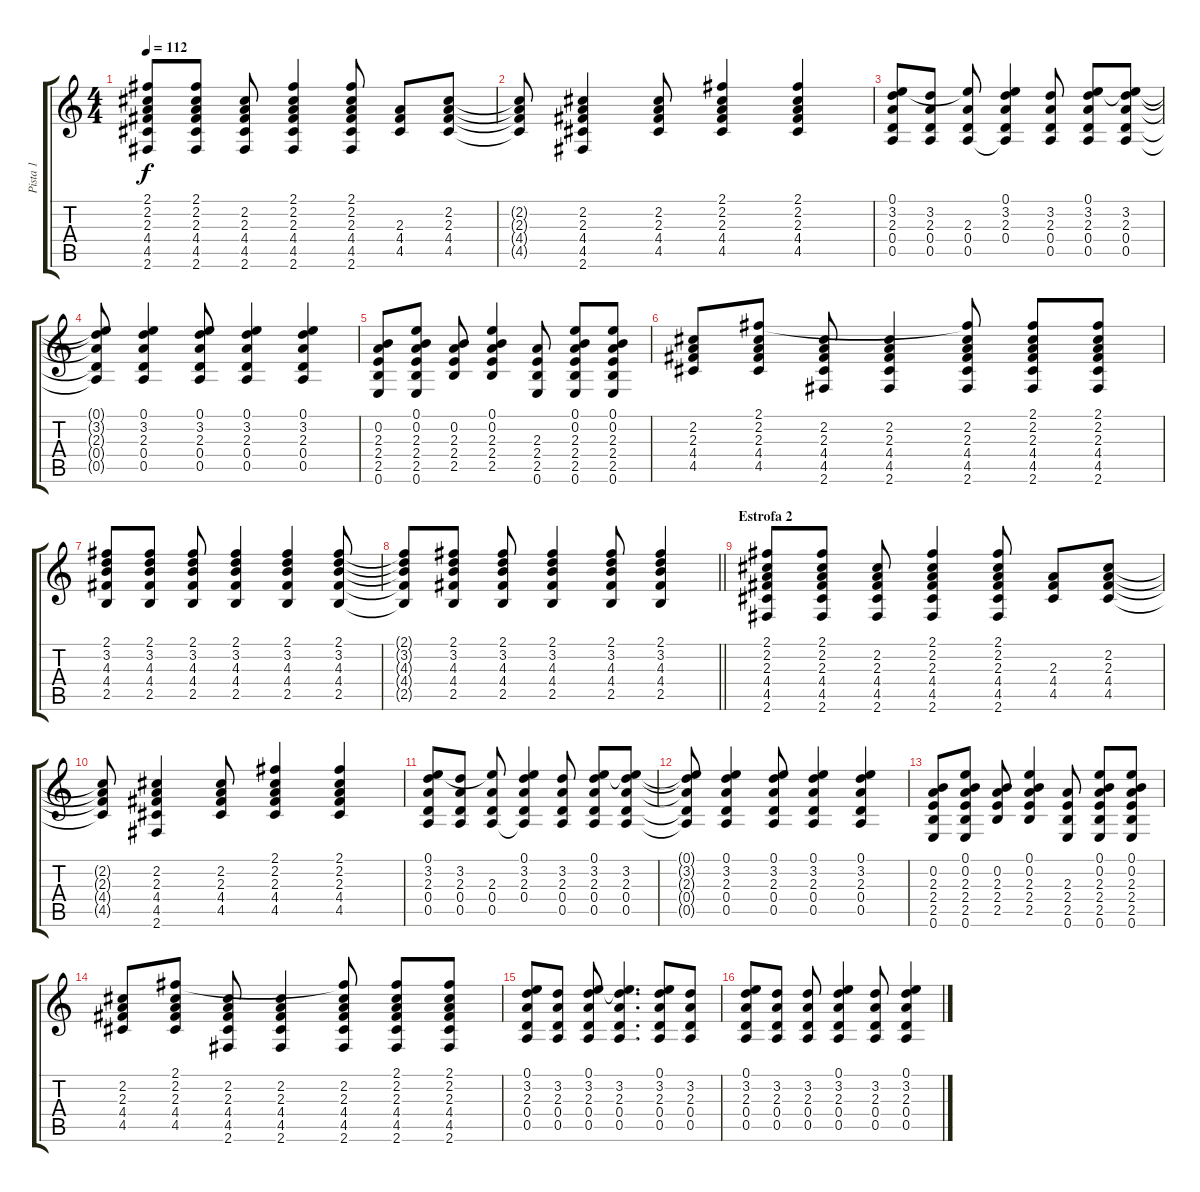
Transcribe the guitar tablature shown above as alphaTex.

\track ("Pista 1" "Pista 1") {instrument acousticguitarsteel}
\staff {score tabs}
\tuning (E4 B3 G3 D3 A2 E2) {hide}
\ts (4 4)
\tempo 112
\clef g2
\ks c
(2.1 2.2 2.3 4.4 4.5 2.6).8{dy f} (2.1 2.2 2.3 4.4 4.5 2.6).8 (2.2 2.3 4.4 4.5 2.6).8 (2.1 2.2 2.3 4.4 4.5 2.6).4 (2.1 2.2 2.3 4.4 4.5 2.6).8 (2.3 4.4 4.5).8 (2.2 2.3 4.4 4.5).8 |
(2.2{t} 2.3{t} 4.4{t} 4.5{t}).8 (2.2 2.3 4.4 4.5 2.6).4 (2.2 2.3 4.4 4.5).8 (2.1 2.2 2.3 4.4 4.5).4 (2.1 2.2 2.3 4.4 4.5).4 |
(0.1 3.2 2.3 0.4 0.5).8 (3.2 2.3 0.4 0.5).8 (0.1{t} 2.3 0.4 0.5).8 (0.1 3.2 2.3 0.4 0.5{t}).4 (3.2 2.3 0.4 0.5).8 (0.1 3.2 2.3 0.4 0.5).8 (0.1{t} 3.2 2.3 0.4 0.5).8 |
(0.1{t} 3.2{t} 2.3{t} 0.4{t} 0.5{t}).8 (0.1 3.2 2.3 0.4 0.5).4 (0.1 3.2 2.3 0.4 0.5).8 (0.1 3.2 2.3 0.4 0.5).4 (0.1 3.2 2.3 0.4 0.5).4 |
(0.2 2.3 2.4 2.5 0.6).8 (0.1 0.2 2.3 2.4 2.5 0.6).8 (0.2 2.3 2.4 2.5).8 (0.1 0.2 2.3 2.4 2.5).4 (2.3 2.4 2.5 0.6).8 (0.1 0.2 2.3 2.4 2.5 0.6).8 (0.1 0.2 2.3 2.4 2.5 0.6).8 |
(2.2 2.3 4.4 4.5).8 (2.1 2.2 2.3 4.4 4.5).8 (2.2 2.3 4.4 4.5 2.6).8 (2.2 2.3 4.4 4.5 2.6).4 (2.1{t} 2.2 2.3 4.4 4.5 2.6).8 (2.1 2.2 2.3 4.4 4.5 2.6).8 (2.1 2.2 2.3 4.4 4.5 2.6).8 |
(2.1 3.2 4.3 4.4 2.5).8 (2.1 3.2 4.3 4.4 2.5).8 (2.1 3.2 4.3 4.4 2.5).8 (2.1 3.2 4.3 4.4 2.5).4 (2.1 3.2 4.3 4.4 2.5).4 (2.1 3.2 4.3 4.4 2.5).8 |
\barLineRight lightlight
(2.1{t} 3.2{t} 4.3{t} 4.4{t} 2.5{t}).8 (2.1 3.2 4.3 4.4 2.5).8 (2.1 3.2 4.3 4.4 2.5).8 (2.1 3.2 4.3 4.4 2.5).4 (2.1 3.2 4.3 4.4 2.5).8 (2.1 3.2 4.3 4.4 2.5).4 |
\section ("" "Estrofa 2")
(2.1 2.2 2.3 4.4 4.5 2.6).8 (2.1 2.2 2.3 4.4 4.5 2.6).8 (2.2 2.3 4.4 4.5 2.6).8 (2.1 2.2 2.3 4.4 4.5 2.6).4 (2.1 2.2 2.3 4.4 4.5 2.6).8 (2.3 4.4 4.5).8 (2.2 2.3 4.4 4.5).8 |
(2.2{t} 2.3{t} 4.4{t} 4.5{t}).8 (2.2 2.3 4.4 4.5 2.6).4 (2.2 2.3 4.4 4.5).8 (2.1 2.2 2.3 4.4 4.5).4 (2.1 2.2 2.3 4.4 4.5).4 |
(0.1 3.2 2.3 0.4 0.5).8 (3.2 2.3 0.4 0.5).8 (0.1{t} 2.3 0.4 0.5).8 (0.1 3.2 2.3 0.4 0.5{t}).4 (3.2 2.3 0.4 0.5).8 (0.1 3.2 2.3 0.4 0.5).8 (0.1{t} 3.2 2.3 0.4 0.5).8 |
(0.1{t} 3.2{t} 2.3{t} 0.4{t} 0.5{t}).8 (0.1 3.2 2.3 0.4 0.5).4 (0.1 3.2 2.3 0.4 0.5).8 (0.1 3.2 2.3 0.4 0.5).4 (0.1 3.2 2.3 0.4 0.5).4 |
(0.2 2.3 2.4 2.5 0.6).8 (0.1 0.2 2.3 2.4 2.5 0.6).8 (0.2 2.3 2.4 2.5).8 (0.1 0.2 2.3 2.4 2.5).4 (2.3 2.4 2.5 0.6).8 (0.1 0.2 2.3 2.4 2.5 0.6).8 (0.1 0.2 2.3 2.4 2.5 0.6).8 |
(2.2 2.3 4.4 4.5).8 (2.1 2.2 2.3 4.4 4.5).8 (2.2 2.3 4.4 4.5 2.6).8 (2.2 2.3 4.4 4.5 2.6).4 (2.1{t} 2.2 2.3 4.4 4.5 2.6).8 (2.1 2.2 2.3 4.4 4.5 2.6).8 (2.1 2.2 2.3 4.4 4.5 2.6).8 |
(0.1 3.2 2.3 0.4 0.5).8 (3.2 2.3 0.4 0.5).8 (0.1 3.2 2.3 0.4 0.5).8 (0.1{t} 3.2 2.3 0.4 0.5).4{d} (0.1 3.2 2.3 0.4 0.5).8 (3.2 2.3 0.4 0.5).8 |
(0.1 3.2 2.3 0.4 0.5).8 (3.2 2.3 0.4 0.5).8 (3.2 2.3 0.4 0.5).8 (0.1 3.2 2.3 0.4 0.5).4 (3.2 2.3 0.4 0.5).8 (0.1 3.2 2.3 0.4 0.5).4
